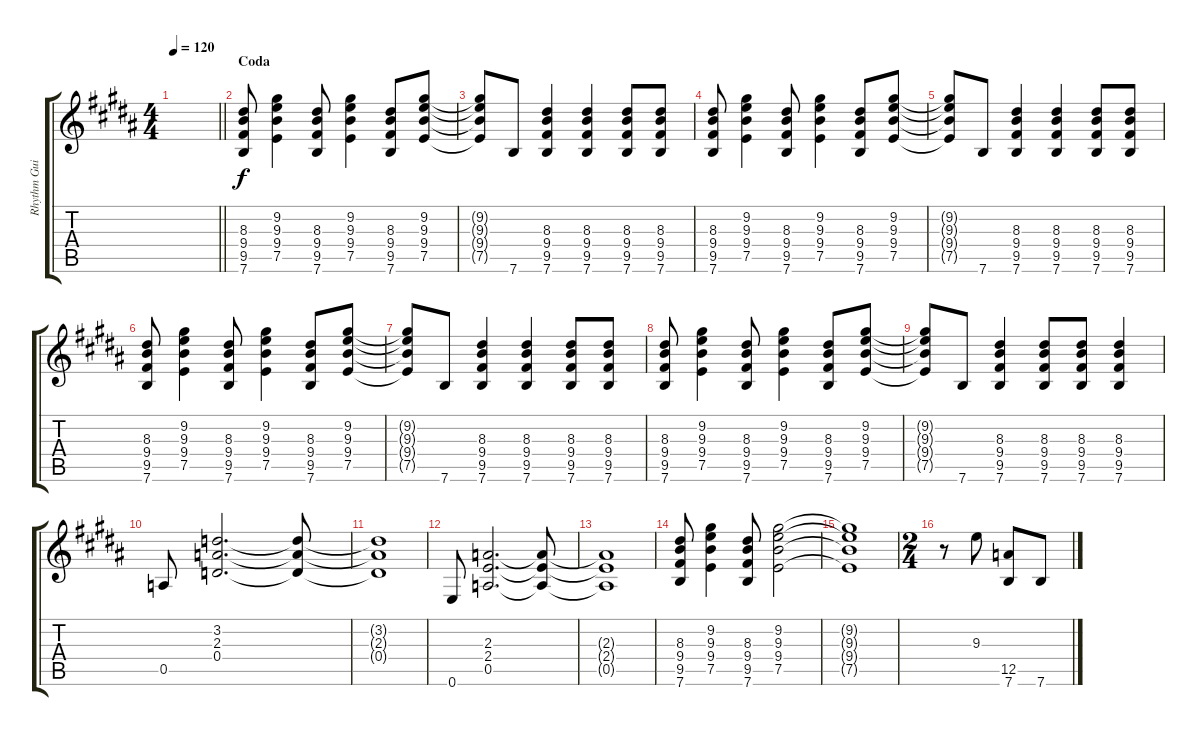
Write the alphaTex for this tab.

\track ("Rhythm Guitar" "Rhythm Gui") {instrument overdrivenguitar}
\staff {score tabs}
\tuning (E4 B3 G3 D3 A2 E2) {hide}
\ts (4 4)
\tempo 120
\clef g2
\barLineRight lightlight
\ks b
|
\section ("" "Coda")
(8.3 9.4 9.5 7.6).8 (9.2 9.3 9.4 7.5).4 (8.3 9.4 9.5 7.6).8 (9.2 9.3 9.4 7.5).4 (8.3 9.4 9.5 7.6).8 (9.2 9.3 9.4 7.5).8 |
(9.2{t} 9.3{t} 9.4{t} 7.5{t}).8 7.6.8 (8.3 9.4 9.5 7.6).4 (8.3 9.4 9.5 7.6).4 (8.3 9.4 9.5 7.6).8 (8.3 9.4 9.5 7.6).8 |
(8.3 9.4 9.5 7.6).8 (9.2 9.3 9.4 7.5).4 (8.3 9.4 9.5 7.6).8 (9.2 9.3 9.4 7.5).4 (8.3 9.4 9.5 7.6).8 (9.2 9.3 9.4 7.5).8 |
(9.2{t} 9.3{t} 9.4{t} 7.5{t}).8 7.6.8 (8.3 9.4 9.5 7.6).4 (8.3 9.4 9.5 7.6).4 (8.3 9.4 9.5 7.6).8 (8.3 9.4 9.5 7.6).8 |
(8.3 9.4 9.5 7.6).8 (9.2 9.3 9.4 7.5).4 (8.3 9.4 9.5 7.6).8 (9.2 9.3 9.4 7.5).4 (8.3 9.4 9.5 7.6).8 (9.2 9.3 9.4 7.5).8 |
(9.2{t} 9.3{t} 9.4{t} 7.5{t}).8 7.6.8 (8.3 9.4 9.5 7.6).4 (8.3 9.4 9.5 7.6).4 (8.3 9.4 9.5 7.6).8 (8.3 9.4 9.5 7.6).8 |
(8.3 9.4 9.5 7.6).8 (9.2 9.3 9.4 7.5).4 (8.3 9.4 9.5 7.6).8 (9.2 9.3 9.4 7.5).4 (8.3 9.4 9.5 7.6).8 (9.2 9.3 9.4 7.5).8 |
(9.2{t} 9.3{t} 9.4{t} 7.5{t}).8 7.6.8 (8.3 9.4 9.5 7.6).4 (8.3 9.4 9.5 7.6).8 (8.3 9.4 9.5 7.6).8 (8.3 9.4 9.5 7.6).4 |
0.5.8 (3.2 2.3 0.4).2{d} (3.2{t} 2.3{t} 0.4{t}).8 |
(3.2{t} 2.3{t} 0.4{t}).1 |
0.6.8 (2.3 2.4 0.5).2{d} (2.3{t} 2.4{t} 0.5{t}).8 |
(2.3{t} 2.4{t} 0.5{t}).1 |
(8.3 9.4 9.5 7.6).8 (9.2 9.3 9.4 7.5).4 (8.3 9.4 9.5 7.6).8 (9.2 9.3 9.4 7.5).2 |
(9.2{t} 9.3{t} 9.4{t} 7.5{t}).1 |
\ts (2 4)
r.8 9.3.8 (12.5 7.6).8 7.6.8
